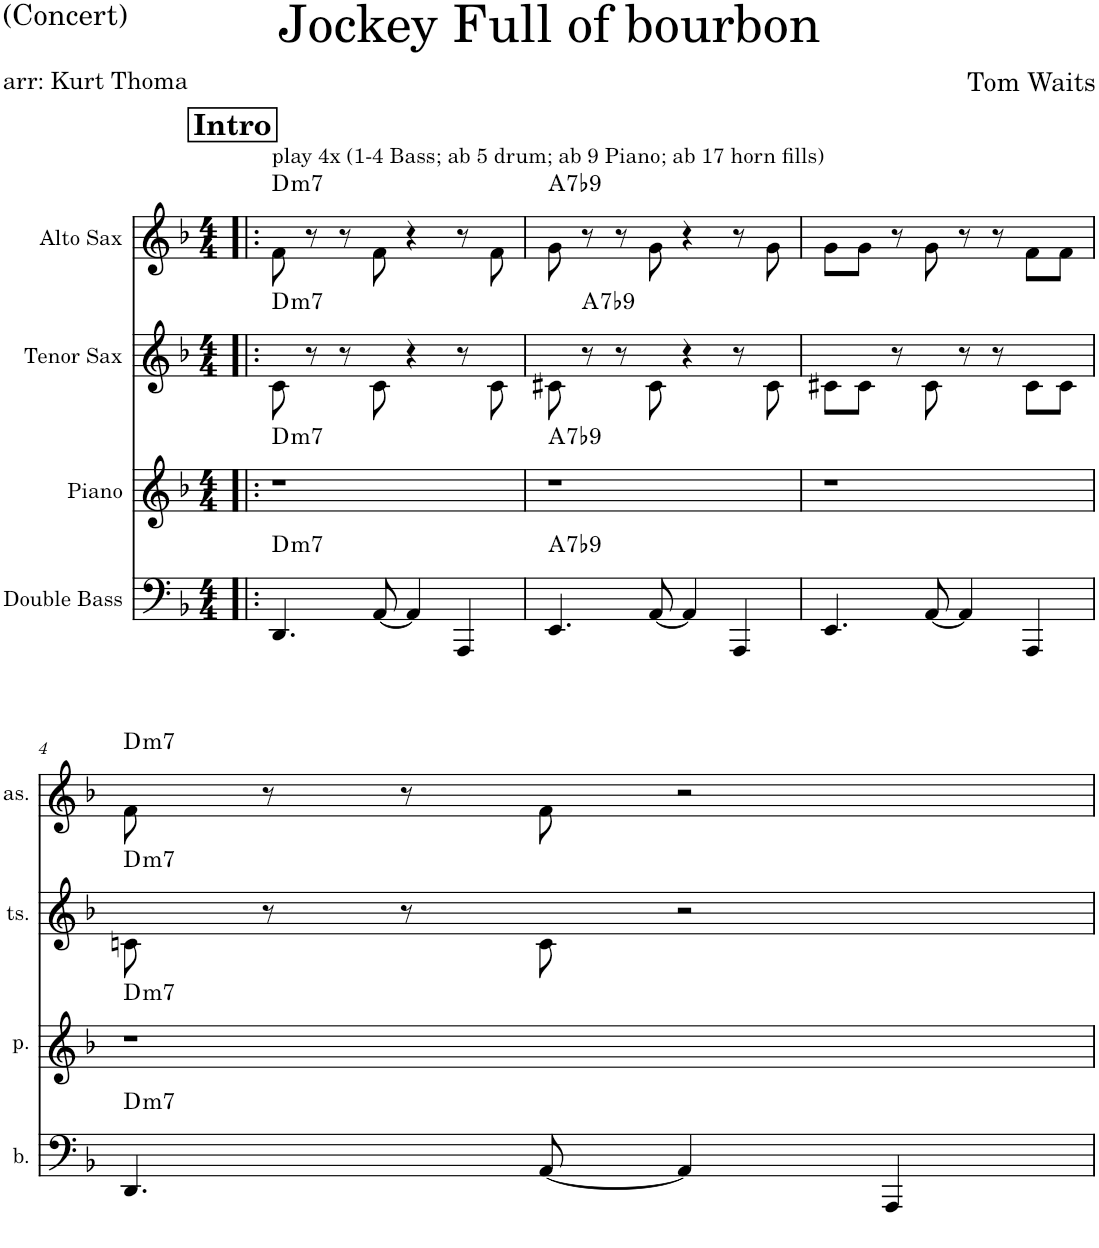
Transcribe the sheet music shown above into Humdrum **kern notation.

**kern	**harte	**kern	**harte	**kern	**harte	**kern	**harte
*part4	*part4	*part3	*part3	*part2	*part2	*part1	*part1
*staff4	*	*staff3	*	*staff2	*	*staff1	*
*I"Double Bass	*	*I"Piano	*	*I"Tenor Sax	*	*I"Alto Sax	*
*I'b.	*	*I'p.	*	*I'ts.	*	*I'as.	*
*clefF4	*	*clefG2	*	*clefG2	*	*clefG2	*
*ITrd7c12	*	*	*	*ITrd8c14	*	*ITrd5c9	*
*k[b-]	*	*k[b-]	*	*k[b-]	*	*k[b-]	*
*d:	*	*d:	*	*d:	*	*d:	*
*M4/4	*	*M4/4	*	*M4/4	*	*M4/4	*
!!LO:REH:place=s1:a:B:cj:fs=14:t=Intro
=1!|:	=1!|:	=1!|:	=1!|:	=1!|:	=1!|:	=1!|:	=1!|:
!	!LO:H:kt=m7	!	!LO:H:kt=m7	!	!LO:H:kt=m7	!LO:TX:a:t=play 4x (1-4 Bass; ab 5 drum; ab 9 Piano; ab 17 horn fills)	!LO:H:kt=m7
4.DD/	D:min7	1r	D:min7	8c\	D:min7	8f\	D:min7
.	.	.	.	8r	.	8r	.
.	.	.	.	8r	.	8r	.
[8AA/	.	.	.	8c\	.	8f\	.
4AA/]	.	.	.	4r	.	4r	.
4AAA/	.	.	.	8r	.	8r	.
.	.	.	.	8c\	.	8f\	.
=2	=2	=2	=2	=2	=2	=2	=2
!	!LO:H:kt=7	!	!LO:H:kt=7	!	!	!	!LO:H:kt=7
4.EE/	A:7(b9)	1r	A:7(b9)	8c#X\	.	8g\	A:7(b9)
!	!	!	!	!	!LO:H:kt=7	!	!
.	.	.	.	8r	A:7(b9)	8r	.
.	.	.	.	8r	.	8r	.
[8AA/	.	.	.	8c#\	.	8g\	.
4AA/]	.	.	.	4r	.	4r	.
4AAA/	.	.	.	8r	.	8r	.
.	.	.	.	8c#\	.	8g\	.
=3	=3	=3	=3	=3	=3	=3	=3
4.EE/	.	1r	.	8c#X\L	.	8g\L	.
.	.	.	.	8c#\J	.	8g\J	.
.	.	.	.	8r	.	8r	.
[8AA/	.	.	.	8c#\	.	8g\	.
4AA/]	.	.	.	8r	.	8r	.
.	.	.	.	8r	.	8r	.
4AAA/	.	.	.	8c#\L	.	8f\L	.
.	.	.	.	8c#\J	.	8f\J	.
!!LO:LB:g=z
=4	=4	=4	=4	=4	=4	=4	=4
!	!LO:H:kt=m7	!	!LO:H:kt=m7	!	!LO:H:kt=m7	!	!LO:H:kt=m7
4.DD/	D:min7	1r	D:min7	8cn\	D:min7	8f\	D:min7
.	.	.	.	8r	.	8r	.
.	.	.	.	8r	.	8r	.
[8AA/	.	.	.	8c\	.	8f\	.
4AA/]	.	.	.	2r	.	2r	.
4AAA/	.	.	.	.	.	.	.
=	=	=	=	=	=	=	=
*-	*-	*-	*-	*-	*-	*-	*-
